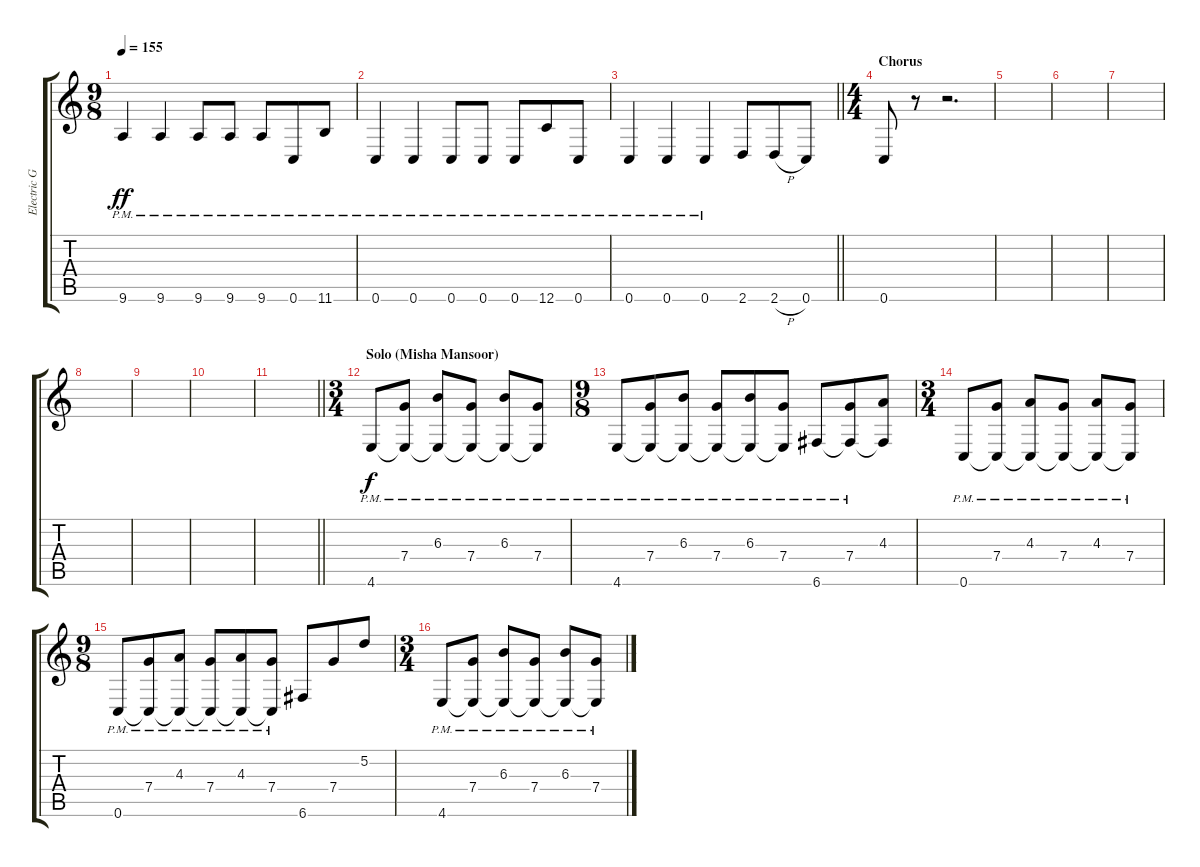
\track ("Electric Guitar 1" "Electric G") {instrument distortionguitar}
\staff {score tabs}
\tuning (D4 A3 F3 C3 G2 C2) {hide}
\ts (9 8)
\tempo 155
\clef g2
\ks c
9.6{pm}.4{dy ff} 9.6{pm}.4 9.6{pm}.8 9.6{pm}.8 9.6{pm}.8 0.6{pm}.8 11.6{pm}.8 |
0.6{pm}.4 0.6{pm}.4 0.6{pm}.8 0.6{pm}.8 0.6{pm}.8 12.6{pm}.8 0.6{pm}.8 |
\barLineRight lightlight
0.6{pm}.4 0.6{pm}.4 0.6{pm}.4 2.6.8 2.6{h}.8 0.6.8 |
\ts (4 4)
\section ("" "Chorus")
0.6.8 r.8 r.2{d} |
|
|
|
|
|
|
\barLineRight lightlight
|
\ts (3 4)
\section ("" "Solo (Misha Mansoor)")
4.6{pm}.8{dy f volume 13} (7.4{pm} 4.6{t}).8 (6.3{pm} 4.6{t}).8 (7.4{pm} 4.6{t}).8 (6.3{pm} 4.6{t}).8 (7.4{pm} 4.6{t}).8 |
\ts (9 8)
4.6{pm}.8 (7.4{pm} 4.6{t}).8 (6.3{pm} 4.6{t}).8 (7.4{pm} 4.6{t}).8 (6.3{pm} 4.6{t}).8 (7.4{pm} 4.6{t}).8 6.6{pm}.8 (7.4{pm} 6.6{t}).8 (4.3 6.6{t}).8 |
\ts (3 4)
0.6{pm}.8 (7.4{pm} 0.6{t}).8 (4.3{pm} 0.6{t}).8 (7.4{pm} 0.6{t}).8 (4.3{pm} 0.6{t}).8 (7.4{pm} 0.6{t}).8 |
\ts (9 8)
0.6{pm}.8 (7.4{pm} 0.6{t}).8 (4.3{pm} 0.6{t}).8 (7.4{pm} 0.6{t}).8 (4.3{pm} 0.6{t}).8 (7.4{pm} 0.6{t}).8 6.6.8 7.4.8 5.2.8 |
\ts (3 4)
4.6{pm}.8 (7.4{pm} 4.6{t}).8 (6.3{pm} 4.6{t}).8 (7.4{pm} 4.6{t}).8 (6.3{pm} 4.6{t}).8 (7.4{pm} 4.6{t}).8
